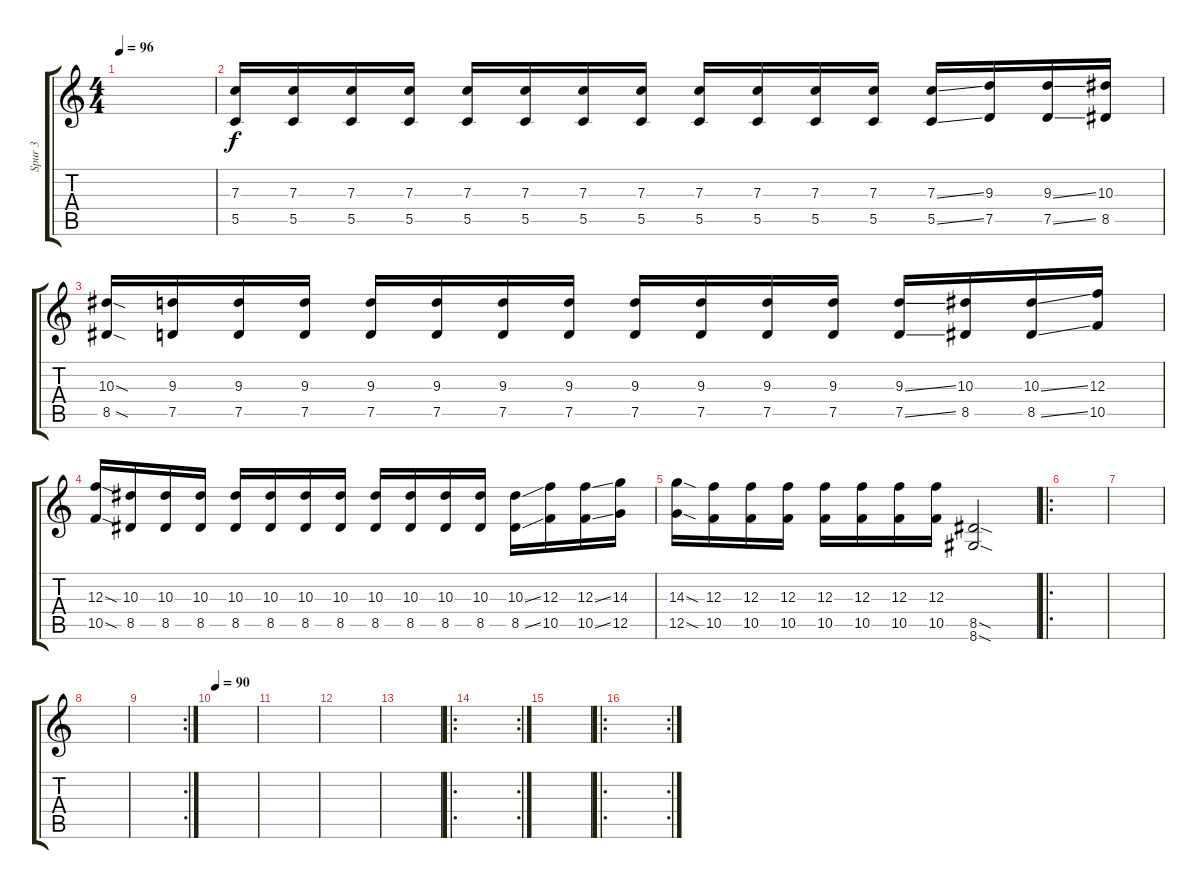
\track ("Spur 3" "Spur 3") {instrument distortionguitar}
\staff {score tabs}
\tuning (D4 A3 F3 C3 G2 C2) {hide}
\ts (4 4)
\tempo 96
\clef g2
\ks c
|
(7.3 5.5).16{volume 13 instrument distortionguitar} (7.3 5.5).16 (7.3 5.5).16 (7.3 5.5).16 (7.3 5.5).16 (7.3 5.5).16 (7.3 5.5).16 (7.3 5.5).16 (7.3 5.5).16 (7.3 5.5).16 (7.3 5.5).16 (7.3 5.5).16 (7.3{ss} 5.5{ss}).16 (9.3 7.5).16 (9.3{ss} 7.5{ss}).16 (10.3 8.5).16 |
(10.3{sod} 8.5{sod}).16 (9.3 7.5).16 (9.3 7.5).16 (9.3 7.5).16 (9.3 7.5).16 (9.3 7.5).16 (9.3 7.5).16 (9.3 7.5).16 (9.3 7.5).16 (9.3 7.5).16 (9.3 7.5).16 (9.3 7.5).16 (9.3{ss} 7.5{ss}).16 (10.3 8.5).16 (10.3{ss} 8.5{ss}).16 (12.3 10.5).16 |
(12.3{sod} 10.5{sod}).16 (10.3 8.5).16 (10.3 8.5).16 (10.3 8.5).16 (10.3 8.5).16 (10.3 8.5).16 (10.3 8.5).16 (10.3 8.5).16 (10.3 8.5).16 (10.3 8.5).16 (10.3 8.5).16 (10.3 8.5).16 (10.3{ss} 8.5{ss}).16 (12.3 10.5).16 (12.3{ss} 10.5{ss}).16 (14.3 12.5).16 |
(14.3{sod} 12.5{sod}).16 (12.3 10.5).16 (12.3 10.5).16 (12.3 10.5).16 (12.3 10.5).16 (12.3 10.5).16 (12.3 10.5).16 (12.3 10.5).16 (8.5{sod} 8.6{sod}).2 |
\ro
|
|
|
\rc 2
|
\tempo 90
|
|
|
|
\ro
\rc 2
|
|
\ro
\rc 2
